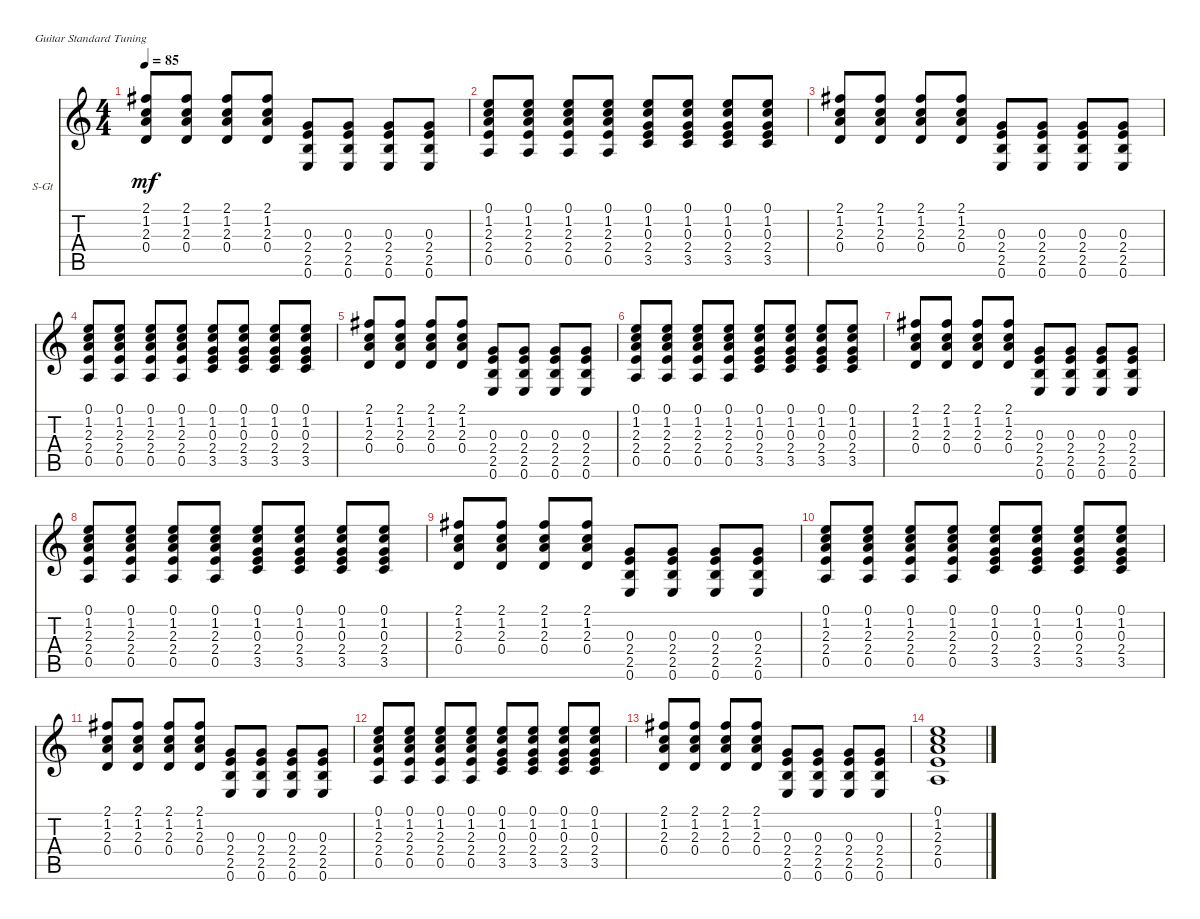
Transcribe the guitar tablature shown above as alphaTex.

\defaultSystemsLayout 4
\bracketExtendMode nobrackets
\firstSystemTrackNameOrientation horizontal
\otherSystemsTrackNameOrientation horizontal
\track ("Steel Guitar" "S-Gt") {instrument acousticguitarsteel}
\staff {score tabs}
\tuning (E4 B3 G3 D3 A2 E2)
\ts (4 4)
\tempo 85
\clef g2
\ks c
(0.4 2.3 1.2 2.1).8{dy mf} (0.4 2.3 1.2 2.1).8 (0.4 2.3 1.2 2.1).8 (0.4 2.3 1.2 2.1).8 (0.6 2.5 2.4 0.3).8 (0.6 2.5 2.4 0.3).8 (0.6 2.5 2.4 0.3).8 (0.6 2.5 2.4 0.3).8 |
(0.5 2.4 2.3 1.2 0.1).8 (0.5 2.4 2.3 1.2 0.1).8 (0.5 2.4 2.3 1.2 0.1).8 (0.5 2.4 2.3 1.2 0.1).8 (3.5 2.4 0.3 1.2 0.1).8 (3.5 2.4 0.3 1.2 0.1).8 (3.5 2.4 0.3 1.2 0.1).8 (3.5 2.4 0.3 1.2 0.1).8 |
(0.4 2.3 1.2 2.1).8 (0.4 2.3 1.2 2.1).8 (0.4 2.3 1.2 2.1).8 (0.4 2.3 1.2 2.1).8 (0.6 2.5 2.4 0.3).8 (0.6 2.5 2.4 0.3).8 (0.6 2.5 2.4 0.3).8 (0.6 2.5 2.4 0.3).8 |
(0.5 2.4 2.3 1.2 0.1).8 (0.5 2.4 2.3 1.2 0.1).8 (0.5 2.4 2.3 1.2 0.1).8 (0.5 2.4 2.3 1.2 0.1).8 (3.5 2.4 0.3 1.2 0.1).8 (3.5 2.4 0.3 1.2 0.1).8 (3.5 2.4 0.3 1.2 0.1).8 (3.5 2.4 0.3 1.2 0.1).8 |
(0.4 2.3 1.2 2.1).8 (0.4 2.3 1.2 2.1).8 (0.4 2.3 1.2 2.1).8 (0.4 2.3 1.2 2.1).8 (0.6 2.5 2.4 0.3).8 (0.6 2.5 2.4 0.3).8 (0.6 2.5 2.4 0.3).8 (0.6 2.5 2.4 0.3).8 |
(0.5 2.4 2.3 1.2 0.1).8 (0.5 2.4 2.3 1.2 0.1).8 (0.5 2.4 2.3 1.2 0.1).8 (0.5 2.4 2.3 1.2 0.1).8 (3.5 2.4 0.3 1.2 0.1).8 (3.5 2.4 0.3 1.2 0.1).8 (3.5 2.4 0.3 1.2 0.1).8 (3.5 2.4 0.3 1.2 0.1).8 |
(0.4 2.3 1.2 2.1).8 (0.4 2.3 1.2 2.1).8 (0.4 2.3 1.2 2.1).8 (0.4 2.3 1.2 2.1).8 (0.6 2.5 2.4 0.3).8 (0.6 2.5 2.4 0.3).8 (0.6 2.5 2.4 0.3).8 (0.6 2.5 2.4 0.3).8 |
(0.5 2.4 2.3 1.2 0.1).8 (0.5 2.4 2.3 1.2 0.1).8 (0.5 2.4 2.3 1.2 0.1).8 (0.5 2.4 2.3 1.2 0.1).8 (3.5 2.4 0.3 1.2 0.1).8 (3.5 2.4 0.3 1.2 0.1).8 (3.5 2.4 0.3 1.2 0.1).8 (3.5 2.4 0.3 1.2 0.1).8 |
(0.4 2.3 1.2 2.1).8 (0.4 2.3 1.2 2.1).8 (0.4 2.3 1.2 2.1).8 (0.4 2.3 1.2 2.1).8 (0.6 2.5 2.4 0.3).8 (0.6 2.5 2.4 0.3).8 (0.6 2.5 2.4 0.3).8 (0.6 2.5 2.4 0.3).8 |
(0.5 2.4 2.3 1.2 0.1).8 (0.5 2.4 2.3 1.2 0.1).8 (0.5 2.4 2.3 1.2 0.1).8 (0.5 2.4 2.3 1.2 0.1).8 (3.5 2.4 0.3 1.2 0.1).8 (3.5 2.4 0.3 1.2 0.1).8 (3.5 2.4 0.3 1.2 0.1).8 (3.5 2.4 0.3 1.2 0.1).8 |
(0.4 2.3 1.2 2.1).8 (0.4 2.3 1.2 2.1).8 (0.4 2.3 1.2 2.1).8 (0.4 2.3 1.2 2.1).8 (0.6 2.5 2.4 0.3).8 (0.6 2.5 2.4 0.3).8 (0.6 2.5 2.4 0.3).8 (0.6 2.5 2.4 0.3).8 |
(0.5 2.4 2.3 1.2 0.1).8 (0.5 2.4 2.3 1.2 0.1).8 (0.5 2.4 2.3 1.2 0.1).8 (0.5 2.4 2.3 1.2 0.1).8 (3.5 2.4 0.3 1.2 0.1).8 (3.5 2.4 0.3 1.2 0.1).8 (3.5 2.4 0.3 1.2 0.1).8 (3.5 2.4 0.3 1.2 0.1).8 |
(0.4 2.3 1.2 2.1).8 (0.4 2.3 1.2 2.1).8 (0.4 2.3 1.2 2.1).8 (0.4 2.3 1.2 2.1).8 (0.6 2.5 2.4 0.3).8 (0.6 2.5 2.4 0.3).8 (0.6 2.5 2.4 0.3).8 (0.6 2.5 2.4 0.3).8 |
(0.5 2.4 2.3 1.2 0.1).1
